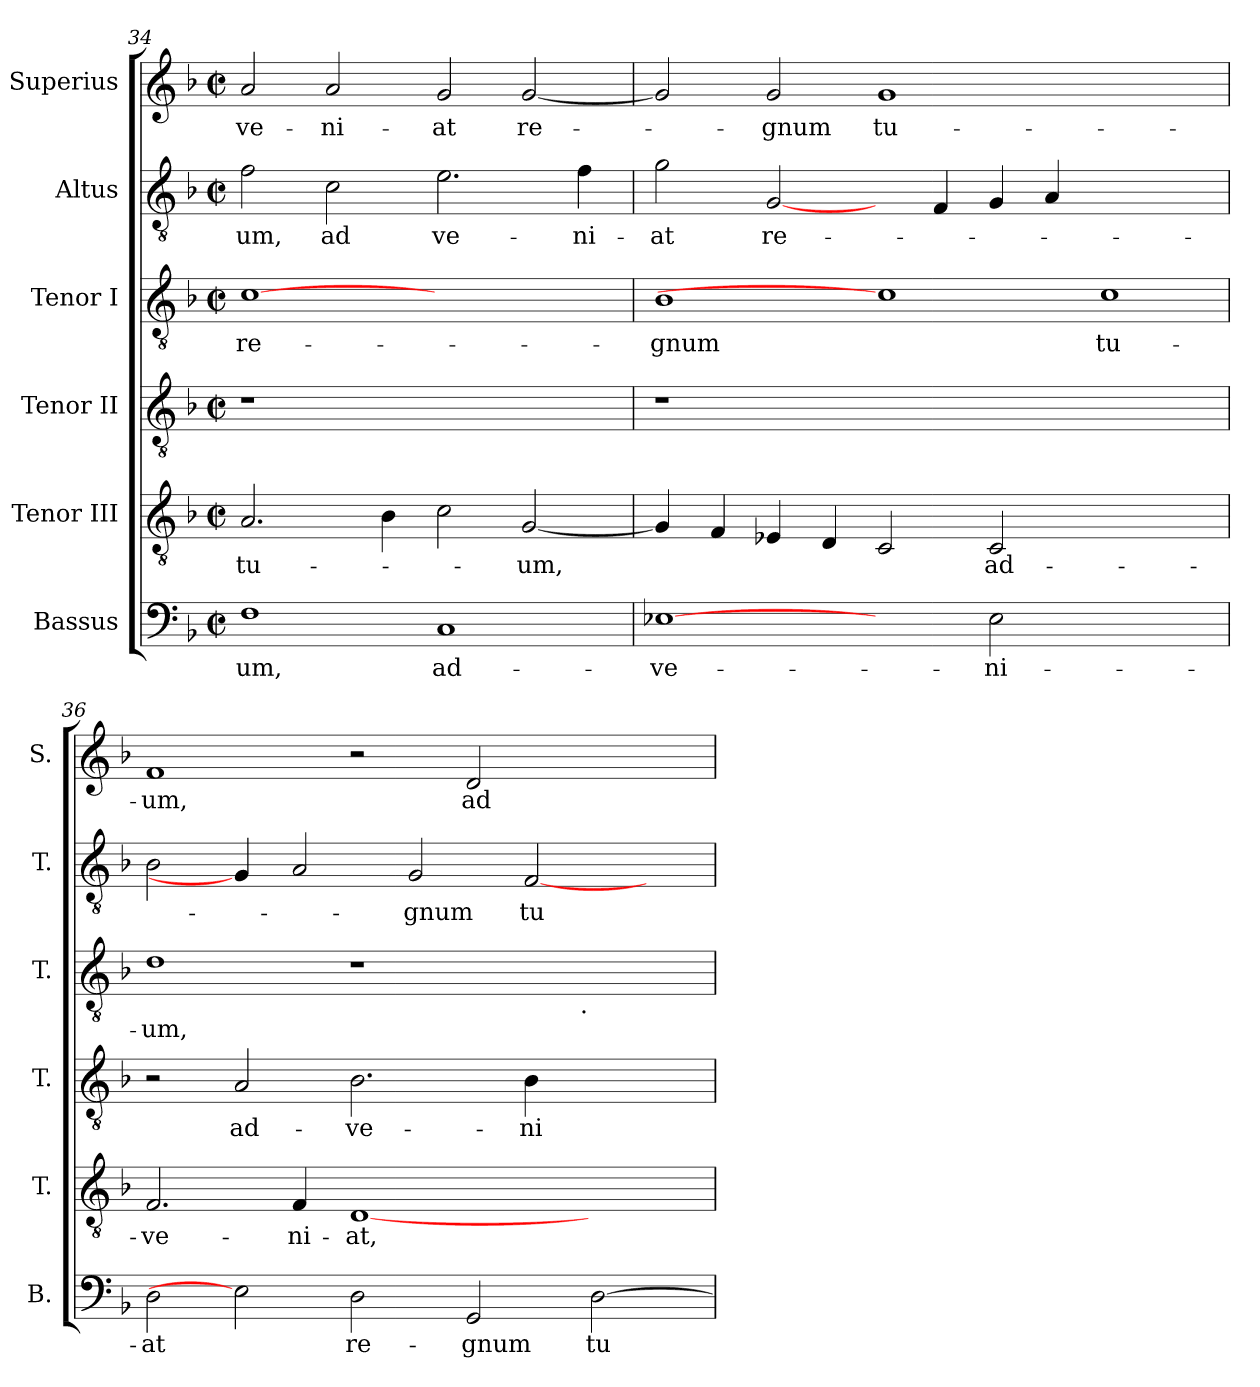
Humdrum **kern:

**kern	**text	**kern	**text	**kern	**text	**kern	**text	**kern	**text	**kern	**text
*part6	*part6	*part5	*part5	*part4	*part4	*part3	*part3	*part2	*part2	*part1	*part1
*staff6	*staff6	*staff5	*staff5	*staff4	*staff4	*staff3	*staff3	*staff2	*staff2	*staff1	*staff1
*I"Bassus	*	*I"Tenor III	*	*I"Tenor II	*	*I"Tenor I	*	*I"Altus	*	*I"Superius	*
*I'B.	*	*I'T.	*	*I'T.	*	*I'T.	*	*I'T.	*	*I'S.	*
*clefF4	*	*clefGv2	*	*clefGv2	*	*clefGv2	*	*clefGv2	*	*clefG2	*
*	*	*ITrd7c12	*	*ITrd7c12	*	*ITrd7c12	*	*ITrd7c12	*	*	*
*k[b-]	*	*k[b-]	*	*k[b-]	*	*k[b-]	*	*k[b-]	*	*k[b-]	*
*F:	*	*F:	*	*F:	*	*F:	*	*F:	*	*F:	*
*M2/2	*	*M2/2	*	*M2/2	*	*M2/2	*	*M2/2	*	*M2/2	*
*met(c|)	*	*met(c|)	*	*met(c|)	*	*met(c|)	*	*met(c|)	*	*met(c|)	*
=34	=34	=34	=34	=34	=34	=34	=34	=34	=34	=34	=34
!	!LO:LY:b:color=#000000	!	!	!	!	!	!	!	!	!	!
!	!	!	!LO:LY:b:color=#000000	!LO:N:vis=1	!	!	!	!	!	!	!
!	!	!	!	!	!	!	!LO:LY:b:color=#000000	!	!	!	!
!	!	!	!	!	!	!	!	!	!LO:LY:b:color=#000000	!	!
!	!	!	!	!	!	!	!	!	!	!	!LO:LY:b:color=#000000
1Fi	-um,	2.AAi/	tu-	1r	.	[1Ci	re-	2Fi\	-um,	2ai/	-ve-
!	!	!	!	!	!	!	!	!	!LO:LY:b:color=#000000	!	!
!	!	!	!	!	!	!	!	!	!	!	!LO:LY:b:color=#000000
.	.	.	.	.	.	.	.	2Ci\	ad	2ai/	-ni-
.	.	4BB-i\	.	.	.	.	.	.	.	.	.
!	!LO:LY:b:color=#000000	!	!	!	!	!	!	!	!	!	!
!	!	!	!	!	!	!	!	!	!LO:LY:b:color=#000000	!	!
!	!	!	!	!	!	!	!	!	!	!	!LO:LY:b:color=#000000
1Ci	ad-	2Ci\	.	1ryy	.	1ryy	.	2.Ei\	ve-	2gi/	-at
!	!	!	!LO:LY:b:color=#000000	!	!	!	!	!	!	!	!
!	!	!	!	!	!	!	!	!	!	!	!LO:LY:b:color=#000000
.	.	[<2GGi/	-um,	.	.	.	.	.	.	[<2gi/	re-
!	!	!	!	!	!	!	!	!	!LO:LY:b:color=#000000	!	!
.	.	.	.	.	.	.	.	4Fi\	-ni-	.	.
=35	=35	=35	=35	=35	=35	=35	=35	=35	=35	=35	=35
!	!LO:LY:b:color=#000000	!	!	!LO:N:vis=1	!	!	!	!	!	!	!
!	!	!	!	!	!	!	!LO:LY:b:color=#000000	!	!	!	!
!	!	!	!	!	!	!	!	!	!LO:LY:b:color=#000000	!	!
[1E-Xi	-ve-	4GGi/]	.	1r	.	1BB-i	-gnum	2Gi\	-at	2gi/]	.
.	.	4FFi/	.	.	.	.	.	.	.	.	.
!	!	!	!	!	!	!	!	!	!LO:LY:b:color=#000000	!	!
!	!	!	!	!	!	!	!	!	!	!	!LO:LY:b:color=#000000
.	.	4EE-Xi/	.	.	.	.	.	[2GGi/	re-	2gi/	-gnum
.	.	4DDi/	.	.	.	.	.	.	.	.	.
!	!	!	!	!	!	!	!	!	!	!	!LO:LY:b:color=#000000
2ryy	.	2CCi/	.	0ryy	.	1Ci]	.	4ryy	.	1gi	tu-
.	.	.	.	.	.	.	.	4FFi/	.	.	.
!	!LO:LY:b:color=#000000	!	!	!	!	!	!	!	!	!	!
!	!	!	!LO:LY:b:color=#000000	!	!	!	!	!	!	!	!
2E-i\	-ni-	2CCi/	ad-	.	.	.	.	4GGi/	.	.	.
.	.	.	.	.	.	.	.	4AAi/	.	.	.
!	!	!	!	!	!	!	!LO:LY:b:color=#000000	!	!	!	!
1ryy	.	1ryy	.	.	.	1Ci	tu-	1ryy	.	1ryy	.
=36	=36	=36	=36	=36	=36	=36	=36	=36	=36	=36	=36
!	!LO:LY:b:color=#000000	!	!	!	!	!	!	!	!	!	!
!	!	!	!LO:LY:b:color=#000000	!	!	!	!	!	!	!	!
!	!	!	!	!	!	!	!LO:LY:b:color=#000000	!	!	!	!
!	!	!	!	!	!	!	!	!	!	!	!LO:LY:b:color=#000000
*	*	*	*	*	*	*^	*	*	*	*	*
2Di\	-at	2.FFi/	-ve-	2r	.	1Di	1ryy	-um,	2BB-i\	.	1fi	-um,
!	!	!	!	!	!LO:LY:b:color=#000000	!	!	!	!	!	!	!
2E-i]	.	.	.	2AAi/	ad-	.	.	.	4GGi/]	.	.	.
!	!	!	!LO:LY:b:color=#000000	!	!	!	!	!	!	!	!	!
.	.	4FFi/	-ni-	.	.	.	.	.	2AAi/	.	.	.
!	!LO:LY:b:color=#000000	!	!	!	!	!	!	!	!	!	!	!
!	!	!	!LO:LY:b:color=#000000	!	!	!	!	!	!	!	!	!
!	!	!	!	!	!LO:LY:b:color=#000000	!	!	!	!	!	!	!
2Di\	re-	[<1DDi	-at,	2.BB-i\	-ve-	1r	2ryy	.	.	.	2r	.
!	!	!	!	!	!	!	!	!	!	!LO:LY:b:color=#000000	!	!
.	.	.	.	.	.	.	.	.	2GGi/	-gnum	.	.
!	!LO:LY:b:color=#000000	!	!	!	!	!	!	!	!	!	!	!
!	!	!	!	!	!	!	!	!	!	!	!	!LO:LY:b:color=#000000
2GGi/	-gnum	.	.	.	.	.	4ryy	.	.	.	2di/	ad-
!	!	!	!	!	!LO:LY:b:color=#000000	!	!	!	!	!	!	!
!	!	!	!	!	!	!	!	!	!	!LO:LY:b:color=#000000	!	!
.	.	.	.	4BB-i\	-ni-	.	8...ryy	.	[<2FFi/	tu-	.	.
!	!	!	!	!	!	!	!LO:TX:b:t=.	!	!	!	!	!
.	.	.	.	.	.	.	2ryy	.	.	.	.	.
!	!LO:LY:b:color=#000000	!	!	!	!	!	!	!	!	!	!	!
[>2Di\	tu-	2ryy	.	2ryy	.	2ryy	.	.	.	.	2ryy	.
.	.	.	.	.	.	.	.	.	4ryy	.	.	.
.	.	.	.	.	.	.	64ryy	.	.	.	.	.
*	*	*	*	*	*	*v	*v	*	*	*	*	*
=	=	=	=	=	=	=	=	=	=	=	=
*-	*-	*-	*-	*-	*-	*-	*-	*-	*-	*-	*-
